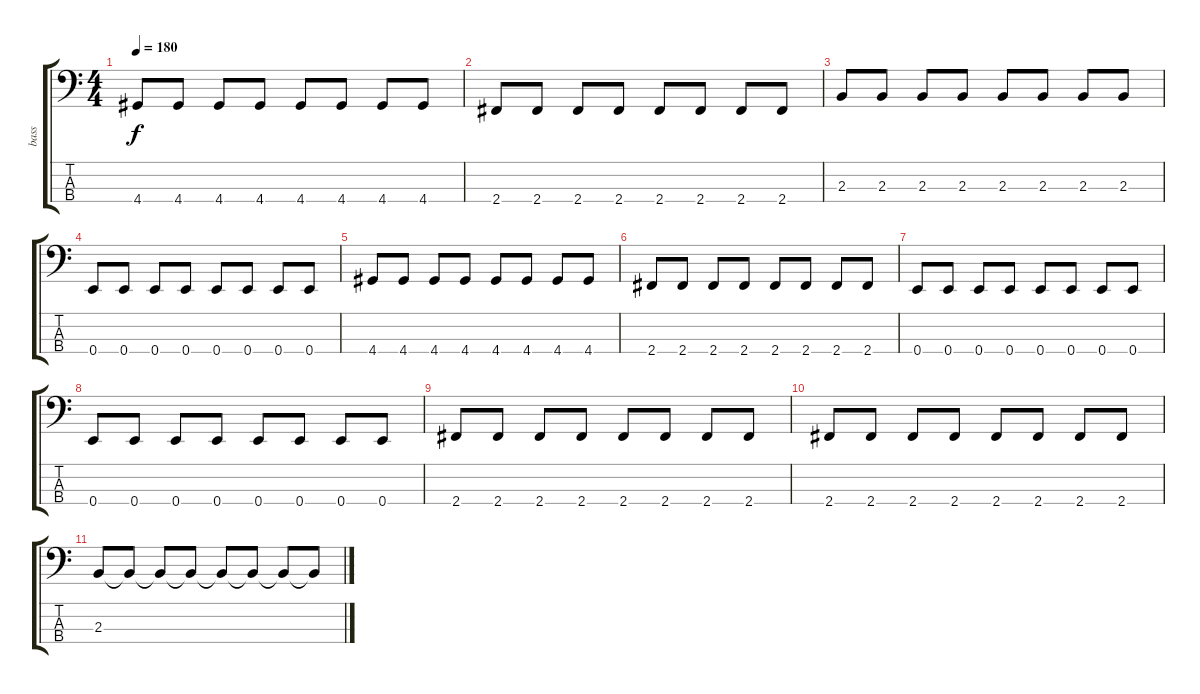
\track ("bass" "bass") {instrument electricbasspick}
\staff {score tabs}
\tuning (G2 D2 A1 E1) {hide}
\ts (4 4)
\tempo 180
\clef f4
\ks c
4.4.8{dy f} 4.4.8 4.4.8 4.4.8 4.4.8 4.4.8 4.4.8 4.4.8 |
2.4.8 2.4.8 2.4.8 2.4.8 2.4.8 2.4.8 2.4.8 2.4.8 |
2.3.8 2.3.8 2.3.8 2.3.8 2.3.8 2.3.8 2.3.8 2.3.8 |
0.4.8 0.4.8 0.4.8 0.4.8 0.4.8 0.4.8 0.4.8 0.4.8 |
4.4.8 4.4.8 4.4.8 4.4.8 4.4.8 4.4.8 4.4.8 4.4.8 |
2.4.8 2.4.8 2.4.8 2.4.8 2.4.8 2.4.8 2.4.8 2.4.8 |
0.4.8 0.4.8 0.4.8 0.4.8 0.4.8 0.4.8 0.4.8 0.4.8 |
0.4.8 0.4.8 0.4.8 0.4.8 0.4.8 0.4.8 0.4.8 0.4.8 |
2.4.8 2.4.8 2.4.8 2.4.8 2.4.8 2.4.8 2.4.8 2.4.8 |
2.4.8 2.4.8 2.4.8 2.4.8 2.4.8 2.4.8 2.4.8 2.4.8 |
2.3.8 2.3{t}.8 2.3{t}.8 2.3{t}.8 2.3{t}.8 2.3{t}.8 2.3{t}.8 2.3{t}.8
